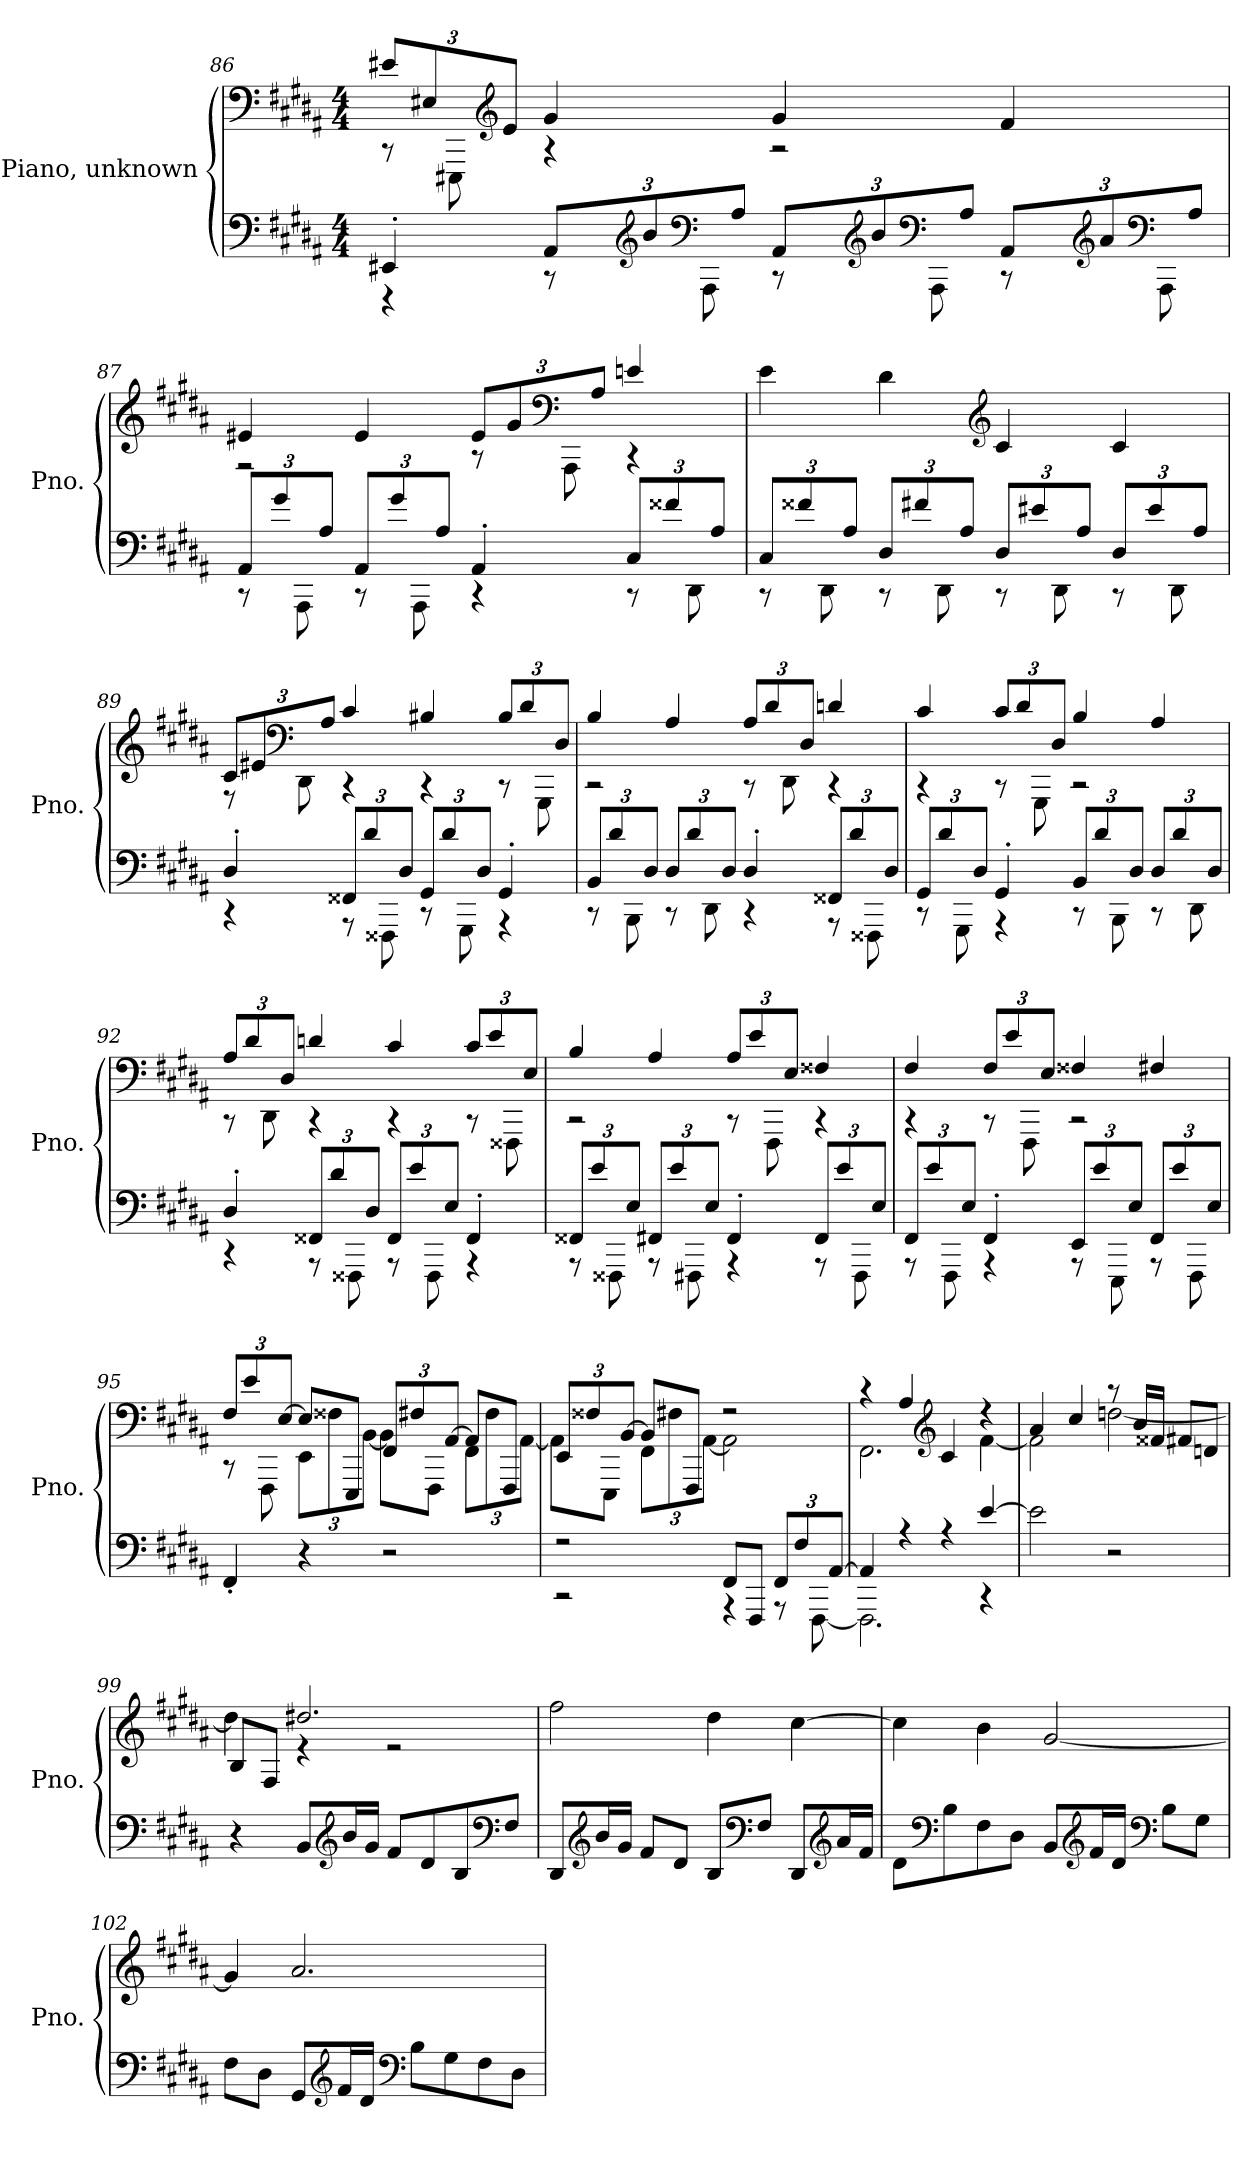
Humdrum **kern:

**kern	**kern
*part1	*part1
*staff2	*staff1
*I"Piano, unknown	*
*I'Pno.	*
!!LO:LB:g=z
*clefF4	*clefF4
*k[f#c#g#d#a#]	*k[f#c#g#d#a#]
*M4/4	*M4/4
=86	=86
*^	*
*	*	*Xbrackettup
*	*	*^
4EE#X'/	4r	12e#X/L	8r
.	.	12E#X/	.
.	.	.	8EEE#X\
*	*	*clefG2	*
.	.	12e#/J	.
*Xbrackettup	*	*	*
12AA#/L	8r	4g#/	4r
*clefG2	*	*	*
12b/	.	.	.
*clefF4	*	*	*
.	8AAA#\	.	.
12A#/J	.	.	.
12AA#/L	8r	4g#/	2r
*clefG2	*	*	*
12b/	.	.	.
*clefF4	*	*	*
.	8AAA#\	.	.
12A#/J	.	.	.
12AA#/L	8r	4f#/	.
*clefG2	*	*	*
12a#/	.	.	.
*clefF4	*	*	*
.	8AAA#\	.	.
12A#/J	.	.	.
!!LO:LB:g=z	!!
=87	=87	=87	=87
12AA#/L	8r	4e#X/	2r
12g#/	.	.	.
.	8AAA#\	.	.
12A#/J	.	.	.
12AA#/L	8r	4e#/	.
12g#/	.	.	.
.	8AAA#\	.	.
12A#/J	.	.	.
4AA#'/	4r	12e#/L	8r
.	.	12g#/	.
*	*	*clefF4	*
.	.	.	8AAA#\
.	.	12A#/J	.
12C#/L	8r	4en/	4r
12f##X/	.	.	.
.	8DD#\	.	.
12A#/J	.	.	.
*	*	*v	*v
=88	=88	=88
12C#/L	8r	4e\
12f##X/	.	.
.	8DD#\	.
12A#/J	.	.
12D#/L	8r	4d#\
12f#X/	.	.
.	8DD#\	.
12A#/J	.	.
*	*	*clefG2
12D#/L	8r	4c#/
12e#X/	.	.
.	8DD#\	.
12A#/J	.	.
12D#/L	8r	4c#/
12e#/	.	.
.	8DD#\	.
12A#/J	.	.
!!LO:LB:g=z
=89	=89	=89
*	*	*^
4D#'/	4r	12c#/L	8r
.	.	12e#X/	.
*	*	*clefF4	*
.	.	.	8DD#\
.	.	12A#/J	.
12FF##X/L	8r	4c#/	4r
12d#/	.	.	.
.	8FFF##X\	.	.
12D#/J	.	.	.
12GG#/L	8r	4B#X/	4r
12d#/	.	.	.
.	8GGG#\	.	.
12D#/J	.	.	.
4GG#'/	4r	12B#/L	8r
.	.	12d#/	.
.	.	.	8GGG#\
.	.	12D#/J	.
=90	=90	=90	=90
12BB/L	8r	4B/	2r
12d#/	.	.	.
.	8BBB\	.	.
12D#/J	.	.	.
12D#/L	8r	4A#/	.
12d#/	.	.	.
.	8DD#\	.	.
12D#/J	.	.	.
4D#'/	4r	12A#/L	8r
.	.	12d#/	.
.	.	.	8DD#\
.	.	12D#/J	.
12FF##X/L	8r	4dn/	4r
12d#/	.	.	.
.	8FFF##X\	.	.
12D#/J	.	.	.
!!LO:LB:g=z	!!
=91	=91	=91	=91
12GG#/L	8r	4c#/	4r
12d#/	.	.	.
.	8GGG#\	.	.
12D#/J	.	.	.
4GG#'/	4r	12c#/L	8r
.	.	12d#/	.
.	.	.	8GGG#\
.	.	12D#/J	.
12BB/L	8r	4B/	2r
12d#/	.	.	.
.	8BBB\	.	.
12D#/J	.	.	.
12D#/L	8r	4A#/	.
12d#/	.	.	.
.	8DD#\	.	.
12D#/J	.	.	.
=92	=92	=92	=92
4D#'/	4r	12A#/L	8r
.	.	12d#/	.
.	.	.	8DD#\
.	.	12D#/J	.
12FF##X/L	8r	4dn/	4r
12d#/	.	.	.
.	8FFF##X\	.	.
12D#/J	.	.	.
12FF##/L	8r	4c#/	4r
12e/	.	.	.
.	8FFF##\	.	.
12E/J	.	.	.
4FF##'/	4r	12c#/L	8r
.	.	12e/	.
.	.	.	8FFF##X\
.	.	12E/J	.
!!LO:LB:g=z	!!
=93	=93	=93	=93
12FF##X/L	8r	4B/	2r
12e/	.	.	.
.	8FFF##X\	.	.
12E/J	.	.	.
12FF#X/L	8r	4A#/	.
12e/	.	.	.
.	8FFF#X\	.	.
12E/J	.	.	.
4FF#'/	4r	12A#/L	8r
.	.	12e/	.
.	.	.	8FFF#\
.	.	12E/J	.
12FF#/L	8r	4F##X/	4r
12e/	.	.	.
.	8FFF#\	.	.
12E/J	.	.	.
=94	=94	=94	=94
12FF#/L	8r	4F#/	4r
12e/	.	.	.
.	8FFF#\	.	.
12E/J	.	.	.
4FF#'/	4r	12F#/L	8r
.	.	12e/	.
.	.	.	8FFF#\
.	.	12E/J	.
12EE/L	8r	4F##X/	2r
12e/	.	.	.
.	8EEE\	.	.
12E/J	.	.	.
12FF#/L	8r	4F#X/	.
12e/	.	.	.
.	8FFF#\	.	.
12E/J	.	.	.
*v	*v	*	*
!!LO:PB:g=z	!!
=95	=95	=95
4FF#'/	12F#/L	8r
.	12e/	.
.	.	8FFF#\
.	[12E/J	.
4r	8E/L]	12EE\L
.	.	12F##X\
.	8EEE/J	.
.	.	[12BB\J
2r	12FF#/L	8BB\L]
.	12F#X/	.
.	.	8FFF#\J
.	[12AA#/J	.
.	8AA#/L]	12FF#\L
.	.	12F#\
.	8FFF#/J	.
.	.	[12AA#\J
=96	=96	=96
*^	*	*
2r	2r	12EE/L	8AA#\L]
.	.	12F##X/	.
.	.	.	8EEE\J
.	.	[12BB/J	.
.	.	8BB/L]	12FF#\L
.	.	.	12F#X\
.	.	8FFF#/J	.
.	.	.	[12AA#\J
8FF#/L	4r	2r	2AA#\]
8FFF#/J	.	.	.
12FF#/L	8r	.	.
12F#/	.	.	.
.	[8FFF#\	.	.
[12AA#/J	.	.	.
=97	=97	=97	=97
4AA#/]	2.FFF#\]	4r	2.FF#\
4r	.	4A#/	.
*	*	*clefG2	*
4r	.	4c#/	.
[4e/	4r	4r	[4f#\
*v	*v	*	*
!!LO:LB:g=z	!!
=98	=98	=98
2e\]	4a#/	2f#\]
.	4cc#/	.
2r	8r	[2ddn\
.	16b/LL	.
.	16f##X/JJ	.
.	8f#X/L	.
.	8dn/J	.
=99	=99	=99
4r	8B/L	4dd\]
.	8F#/J	.
8BB/L	2.dd#X/	4r
*clefG2	*	*
16b/L	.	.
16g#/JJ	.	.
8f#/L	.	2r
8d#/	.	.
8B/	.	.
*clefF4	*	*
8F#/J	.	.
*	*v	*v
=100	=100
8DD#/L	2ff#\
*clefG2	*
16b/L	.
16g#/JJ	.
8f#/L	.
8d#/J	.
8B/L	4dd#\
*clefF4	*
8F#/J	.
8DD#/L	[4cc#\
*clefG2	*
16a#/L	.
16f#/JJ	.
!!LO:LB:g=z
=101	=101
8d#\L	4cc#\]
*clefF4	*
8B\	.
8F#\	4b\
8D#\J	.
8BB/L	[2g#/
*clefG2	*
16f#/L	.
16d#/JJ	.
*clefF4	*
8B\L	.
8G#\J	.
=102	=102
8F#\L	4g#/]
8D#\J	.
8GG#/L	2.a#/
*clefG2	*
16f#/L	.
16d#/JJ	.
*clefF4	*
8B\L	.
8G#\	.
8F#\	.
8D#\J	.
=	=
*-	*-
